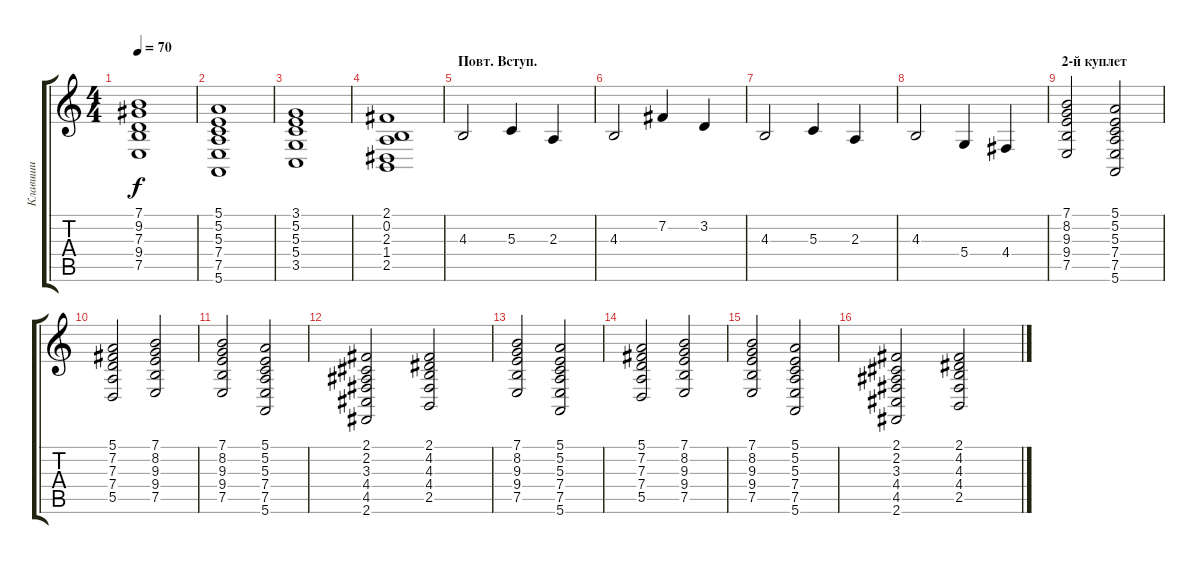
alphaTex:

\track ("Клавиши" "Клавиши") {instrument stringensemble2}
\staff {score tabs}
\tuning (E4 B3 G3 D3 A2 E2) {hide}
\ts (4 4)
\tempo 70
\clef g2
\ks c
(7.1 9.2 7.3 9.4 7.5).1{dy f} |
(5.1 5.2 5.3 7.4 7.5 5.6).1 |
(3.1 5.2 5.3 5.4 3.5).1 |
(2.1 0.2 2.3 1.4 2.5).1 |
\section ("" "Повт. Вступ.")
4.3.2{volume 12 instrument stringensemble2} 5.3.4 2.3.4 |
4.3.2 7.2.4 3.2.4 |
4.3.2 5.3.4 2.3.4 |
4.3.2 5.4.4 4.4.4 |
\section ("" "2-й куплет")
(7.1 8.2 9.3 9.4 7.5).2{volume 9 instrument synthstrings1} (5.1 5.2 5.3 7.4 7.5 5.6).2 |
(5.1 7.2 7.3 7.4 5.5).2 (7.1 8.2 9.3 9.4 7.5).2 |
(7.1 8.2 9.3 9.4 7.5).2 (5.1 5.2 5.3 7.4 7.5 5.6).2 |
(2.1 2.2 3.3 4.4 4.5 2.6).2 (2.1 4.2 4.3 4.4 2.5).2 |
(7.1 8.2 9.3 9.4 7.5).2 (5.1 5.2 5.3 7.4 7.5 5.6).2 |
(5.1 7.2 7.3 7.4 5.5).2 (7.1 8.2 9.3 9.4 7.5).2 |
(7.1 8.2 9.3 9.4 7.5).2 (5.1 5.2 5.3 7.4 7.5 5.6).2 |
(2.1 2.2 3.3 4.4 4.5 2.6).2 (2.1 4.2 4.3 4.4 2.5).2
